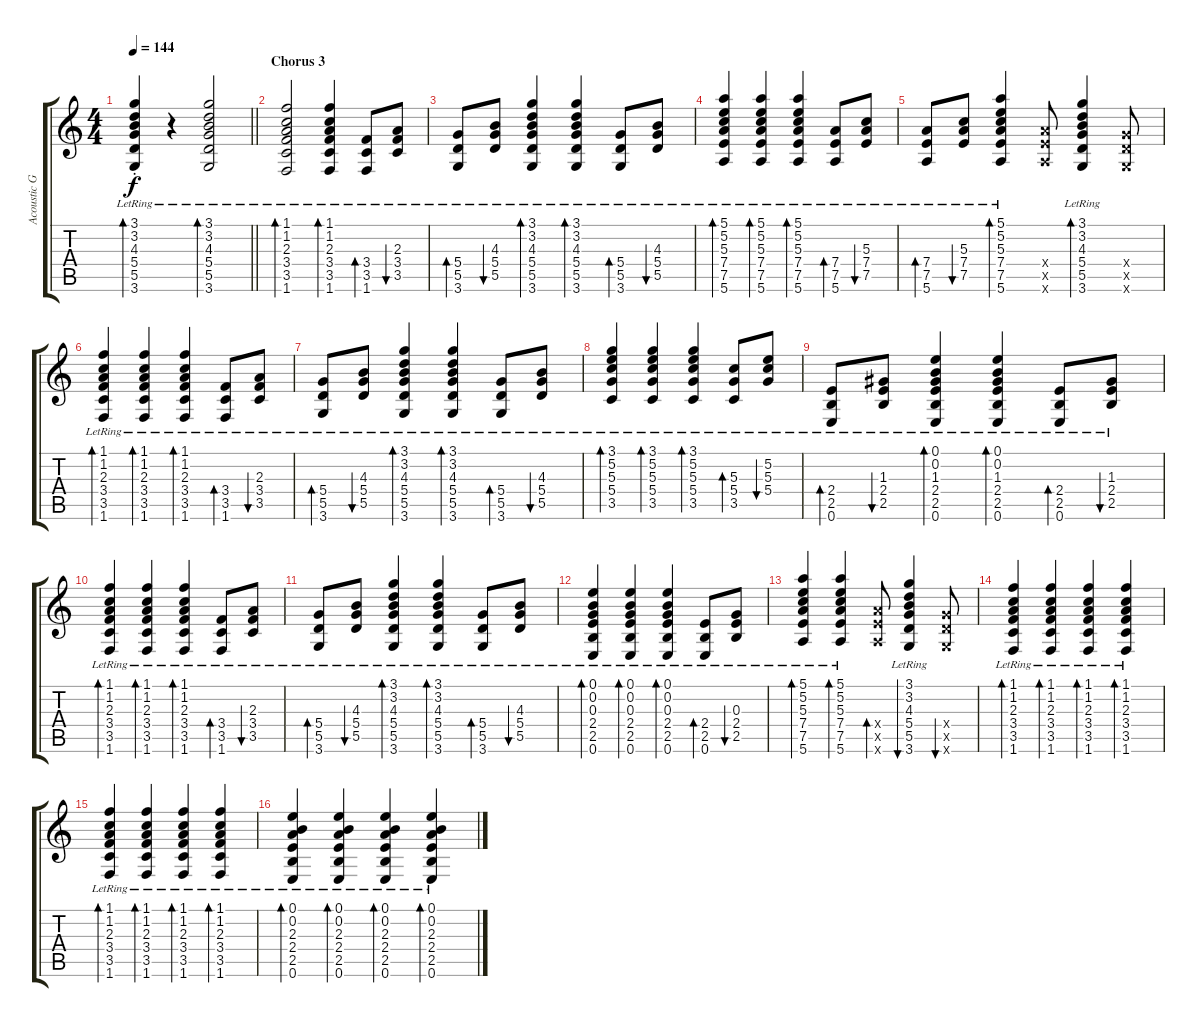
\track ("Acoustic Guitar" "Acoustic G") {instrument acousticguitarsteel}
\staff {score tabs}
\tuning (E4 B3 G3 D3 A2 E2) {hide}
\ts (4 4)
\tempo 144
\clef g2
\barLineRight lightlight
\ks c
(3.1{st lr} 3.2{st lr} 4.3{st lr} 5.4{st lr} 5.5{st lr} 3.6{st lr}).4{bd 30 dy f} r.4 (3.1{lr} 3.2{lr} 4.3{lr} 5.4{lr} 5.5{lr} 3.6{lr}).2{bd 30} |
\section ("" "Chorus 3")
(1.1{lr} 1.2{lr} 2.3{lr} 3.4{lr} 3.5{lr} 1.6{lr}).2{bd 120} (1.1{lr} 1.2{lr} 2.3{lr} 3.4{lr} 3.5{lr} 1.6{lr}).4{bd 30} (3.4{lr} 3.5{lr} 1.6{lr}).8{bd 30} (2.3{lr} 3.4{lr} 3.5{lr}).8{bu 30} |
(5.4{lr} 5.5{lr} 3.6{lr}).8{bd 30} (4.3{lr} 5.4{lr} 5.5{lr}).8{bu 30} (3.1{lr} 3.2{lr} 4.3{lr} 5.4{lr} 5.5{lr} 3.6{lr}).4{bd 30} (3.1{lr} 3.2{lr} 4.3{lr} 5.4{lr} 5.5{lr} 3.6{lr}).4{bd 30} (5.4{lr} 5.5{lr} 3.6{lr}).8{bd 30} (4.3{lr} 5.4{lr} 5.5{lr}).8{bu 30} |
(5.1{lr} 5.2{lr} 5.3{lr} 7.4{lr} 7.5{lr} 5.6{lr}).4{bd 30} (5.1{lr} 5.2{lr} 5.3{lr} 7.4{lr} 7.5{lr} 5.6{lr}).4{bd 30} (5.1{lr} 5.2{lr} 5.3{lr} 7.4{lr} 7.5{lr} 5.6{lr}).4{bd 30} (7.4{lr} 7.5{lr} 5.6{lr}).8{bd 30} (5.3{lr} 7.4{lr} 7.5{lr}).8{bu 30} |
(7.4{lr} 7.5{lr} 5.6{lr}).8{bd 30} (5.3{lr} 7.4{lr} 7.5{lr}).8{bu 30} (5.1{lr} 5.2{lr} 5.3{lr} 7.4{lr} 7.5{lr} 5.6{lr}).4{bd 30} (7.4{x} 7.5{x} 5.6{x}).8 (3.1{lr} 3.2{lr} 4.3{lr} 5.4{lr} 5.5{lr} 3.6{lr}).4{bd 30} (5.4{x} 5.5{x} 3.6{x}).8 |
(1.1{lr} 1.2{lr} 2.3{lr} 3.4{lr} 3.5{lr} 1.6{lr}).4{bd 30} (1.1{lr} 1.2{lr} 2.3{lr} 3.4{lr} 3.5{lr} 1.6{lr}).4{bd 30} (1.1{lr} 1.2{lr} 2.3{lr} 3.4{lr} 3.5{lr} 1.6{lr}).4{bd 30} (3.4{lr} 3.5{lr} 1.6{lr}).8{bd 30} (2.3{lr} 3.4{lr} 3.5{lr}).8{bu 30} |
(5.4{lr} 5.5{lr} 3.6{lr}).8{bd 30} (4.3{lr} 5.4{lr} 5.5{lr}).8{bu 30} (3.1{lr} 3.2{lr} 4.3{lr} 5.4{lr} 5.5{lr} 3.6{lr}).4{bd 30} (3.1{lr} 3.2{lr} 4.3{lr} 5.4{lr} 5.5{lr} 3.6{lr}).4{bd 30} (5.4{lr} 5.5{lr} 3.6{lr}).8{bd 30} (4.3{lr} 5.4{lr} 5.5{lr}).8{bu 30} |
(3.1{lr} 5.2{lr} 5.3{lr} 5.4{lr} 3.5{lr}).4{bd 30} (3.1{lr} 5.2{lr} 5.3{lr} 5.4{lr} 3.5{lr}).4{bd 30} (3.1{lr} 5.2{lr} 5.3{lr} 5.4{lr} 3.5{lr}).4{bd 30} (5.3{lr} 5.4{lr} 3.5{lr}).8{bd 30} (5.2{lr} 5.3{lr} 5.4{lr}).8{bu 30} |
(2.4{lr} 2.5{lr} 0.6{lr}).8{bd 30} (1.3{lr} 2.4{lr} 2.5{lr}).8{bu 30} (0.1{lr} 0.2{lr} 1.3{lr} 2.4{lr} 2.5{lr} 0.6{lr}).4{bd 30} (0.1{lr} 0.2{lr} 1.3{lr} 2.4{lr} 2.5{lr} 0.6{lr}).4{bd 30} (2.4{lr} 2.5{lr} 0.6{lr}).8{bd 30} (1.3{lr} 2.4{lr} 2.5{lr}).8{bu 30} |
(1.1{lr} 1.2{lr} 2.3{lr} 3.4{lr} 3.5{lr} 1.6{lr}).4{bd 30} (1.1{lr} 1.2{lr} 2.3{lr} 3.4{lr} 3.5{lr} 1.6{lr}).4{bd 30} (1.1{lr} 1.2{lr} 2.3{lr} 3.4{lr} 3.5{lr} 1.6{lr}).4{bd 30} (3.4{lr} 3.5{lr} 1.6{lr}).8{bd 30} (2.3{lr} 3.4{lr} 3.5{lr}).8{bu 30} |
(5.4{lr} 5.5{lr} 3.6{lr}).8{bd 30} (4.3{lr} 5.4{lr} 5.5{lr}).8{bu 30} (3.1{lr} 3.2{lr} 4.3{lr} 5.4{lr} 5.5{lr} 3.6{lr}).4{bd 30} (3.1{lr} 3.2{lr} 4.3{lr} 5.4{lr} 5.5{lr} 3.6{lr}).4{bd 30} (5.4{lr} 5.5{lr} 3.6{lr}).8{bd 30} (4.3{lr} 5.4{lr} 5.5{lr}).8{bu 30} |
(0.1{lr} 0.2{lr} 0.3{lr} 2.4{lr} 2.5{lr} 0.6{lr}).4{bd 30} (0.1{lr} 0.2{lr} 0.3{lr} 2.4{lr} 2.5{lr} 0.6{lr}).4{bd 30} (0.1{lr} 0.2{lr} 0.3{lr} 2.4{lr} 2.5{lr} 0.6{lr}).4{bd 30} (2.4{lr} 2.5{lr} 0.6{lr}).8{bd 30} (0.3{lr} 2.4{lr} 2.5{lr}).8{bu 30} |
(5.1{lr} 5.2{lr} 5.3{lr} 7.4{lr} 7.5{lr} 5.6{lr}).4{bd 30} (5.1{lr} 5.2{lr} 5.3{lr} 7.4{lr} 7.5{lr} 5.6{lr}).4{bd 30} (7.4{x} 7.5{x} 5.6{x}).8{bd 30} (3.1{lr} 3.2{lr} 4.3{lr} 5.4{lr} 5.5{lr} 3.6{lr}).4{bu 30} (5.4{x} 5.5{x} 3.6{x}).8{bu 30} |
(1.1{lr} 1.2{lr} 2.3{lr} 3.4{lr} 3.5{lr} 1.6{lr}).4{bd 30} (1.1{lr} 1.2{lr} 2.3{lr} 3.4{lr} 3.5{lr} 1.6{lr}).4{bd 30} (1.1{lr} 1.2{lr} 2.3{lr} 3.4{lr} 3.5{lr} 1.6{lr}).4{bd 30} (1.1{lr} 1.2{lr} 2.3{lr} 3.4{lr} 3.5{lr} 1.6{lr}).4{bd 30} |
(1.1{lr} 1.2{lr} 2.3{lr} 3.4{lr} 3.5{lr} 1.6{lr}).4{bd 30} (1.1{lr} 1.2{lr} 2.3{lr} 3.4{lr} 3.5{lr} 1.6{lr}).4{bd 30} (1.1{lr} 1.2{lr} 2.3{lr} 3.4{lr} 3.5{lr} 1.6{lr}).4{bd 30} (1.1{lr} 1.2{lr} 2.3{lr} 3.4{lr} 3.5{lr} 1.6{lr}).4{bd 30} |
(0.1{lr} 0.2{lr} 2.3{lr} 2.4{lr} 2.5{lr} 0.6{lr}).4{bd 30} (0.1{lr} 0.2{lr} 2.3{lr} 2.4{lr} 2.5{lr} 0.6{lr}).4{bd 30} (0.1{lr} 0.2{lr} 2.3{lr} 2.4{lr} 2.5{lr} 0.6{lr}).4{bd 30} (0.1{lr} 0.2{lr} 2.3{lr} 2.4{lr} 2.5{lr} 0.6{lr}).4{bd 30}
